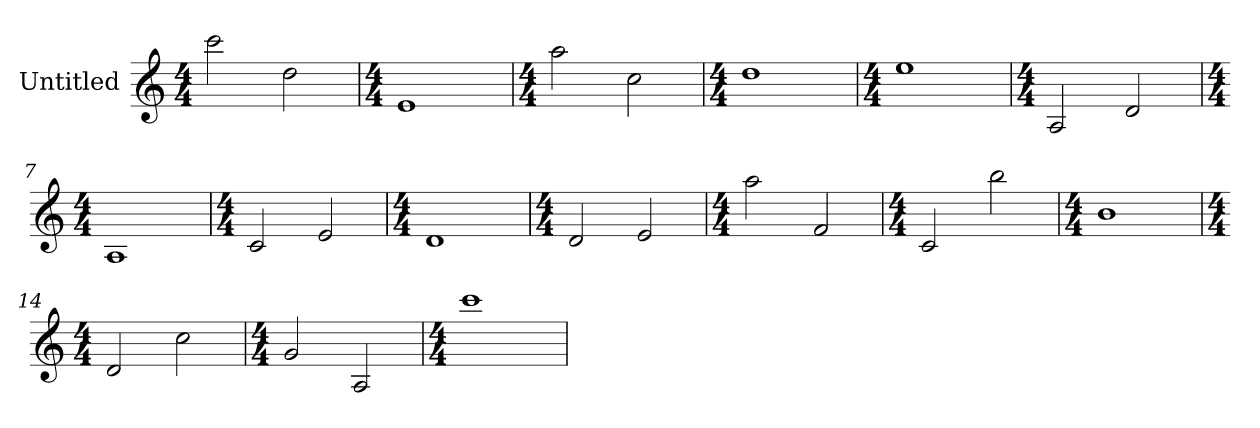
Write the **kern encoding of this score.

**kern
*part1
*staff1
*I"Untitled
*k[]
*C:
*M4/4
=1
2ccc
2dd
=2
*k[]
*C:
*M4/4
1e
=3
*k[]
*C:
*M4/4
2aa
2cc
=4
*k[]
*C:
*M4/4
1dd
=5
*k[]
*C:
*M4/4
1ee
=6
*k[]
*C:
*M4/4
2A
2d
=7
*k[]
*C:
*M4/4
1A
=8
*k[]
*C:
*M4/4
2c
2e
=9
*k[]
*C:
*M4/4
1d
=10
*k[]
*C:
*M4/4
2d
2e
=11
*k[]
*C:
*M4/4
2aa
2f
=12
*k[]
*C:
*M4/4
2c
2bb
=13
*k[]
*C:
*M4/4
1b
=14
*k[]
*C:
*M4/4
2d
2cc
=15
*k[]
*C:
*M4/4
2g
2A
=16
*k[]
*C:
*M4/4
1ccc
=
*-
